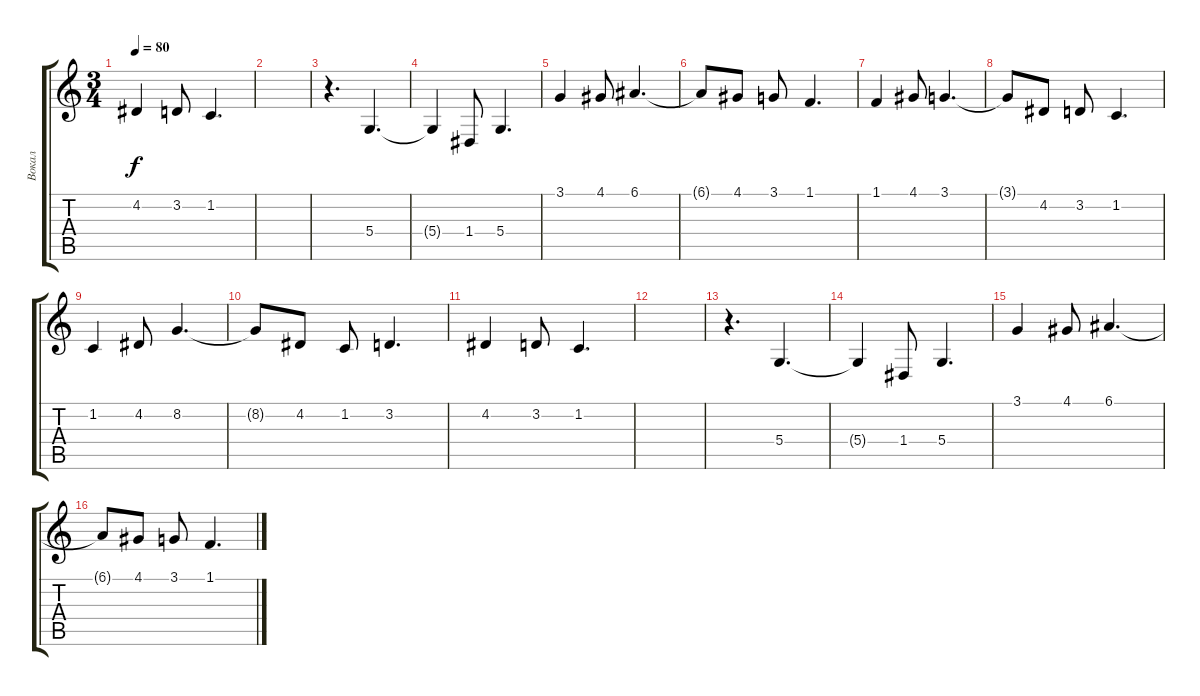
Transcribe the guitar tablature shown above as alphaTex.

\track ("Вокал" "Вокал") {instrument lead3calliope}
\staff {score tabs}
\tuning (E4 B3 G3 D3 A2 E2) {hide}
\ts (3 4)
\tempo 80
\clef g2
\ks c
4.2.4{dy f} 3.2.8 1.2.4{d} |
|
r.4{d} 5.4.4{d} |
5.4{t}.4 1.4.8 5.4.4{d} |
3.1.4 4.1.8 6.1.4{d} |
6.1{t}.8 4.1.8 3.1.8 1.1.4{d} |
1.1.4 4.1.8 3.1.4{d} |
3.1{t}.8 4.2.8 3.2.8 1.2.4{d} |
1.2.4 4.2.8 8.2.4{d} |
8.2{t}.8 4.2.8 1.2.8 3.2.4{d} |
4.2.4 3.2.8 1.2.4{d} |
|
r.4{d} 5.4.4{d} |
5.4{t}.4 1.4.8 5.4.4{d} |
3.1.4 4.1.8 6.1.4{d} |
6.1{t}.8 4.1.8 3.1.8 1.1.4{d}
